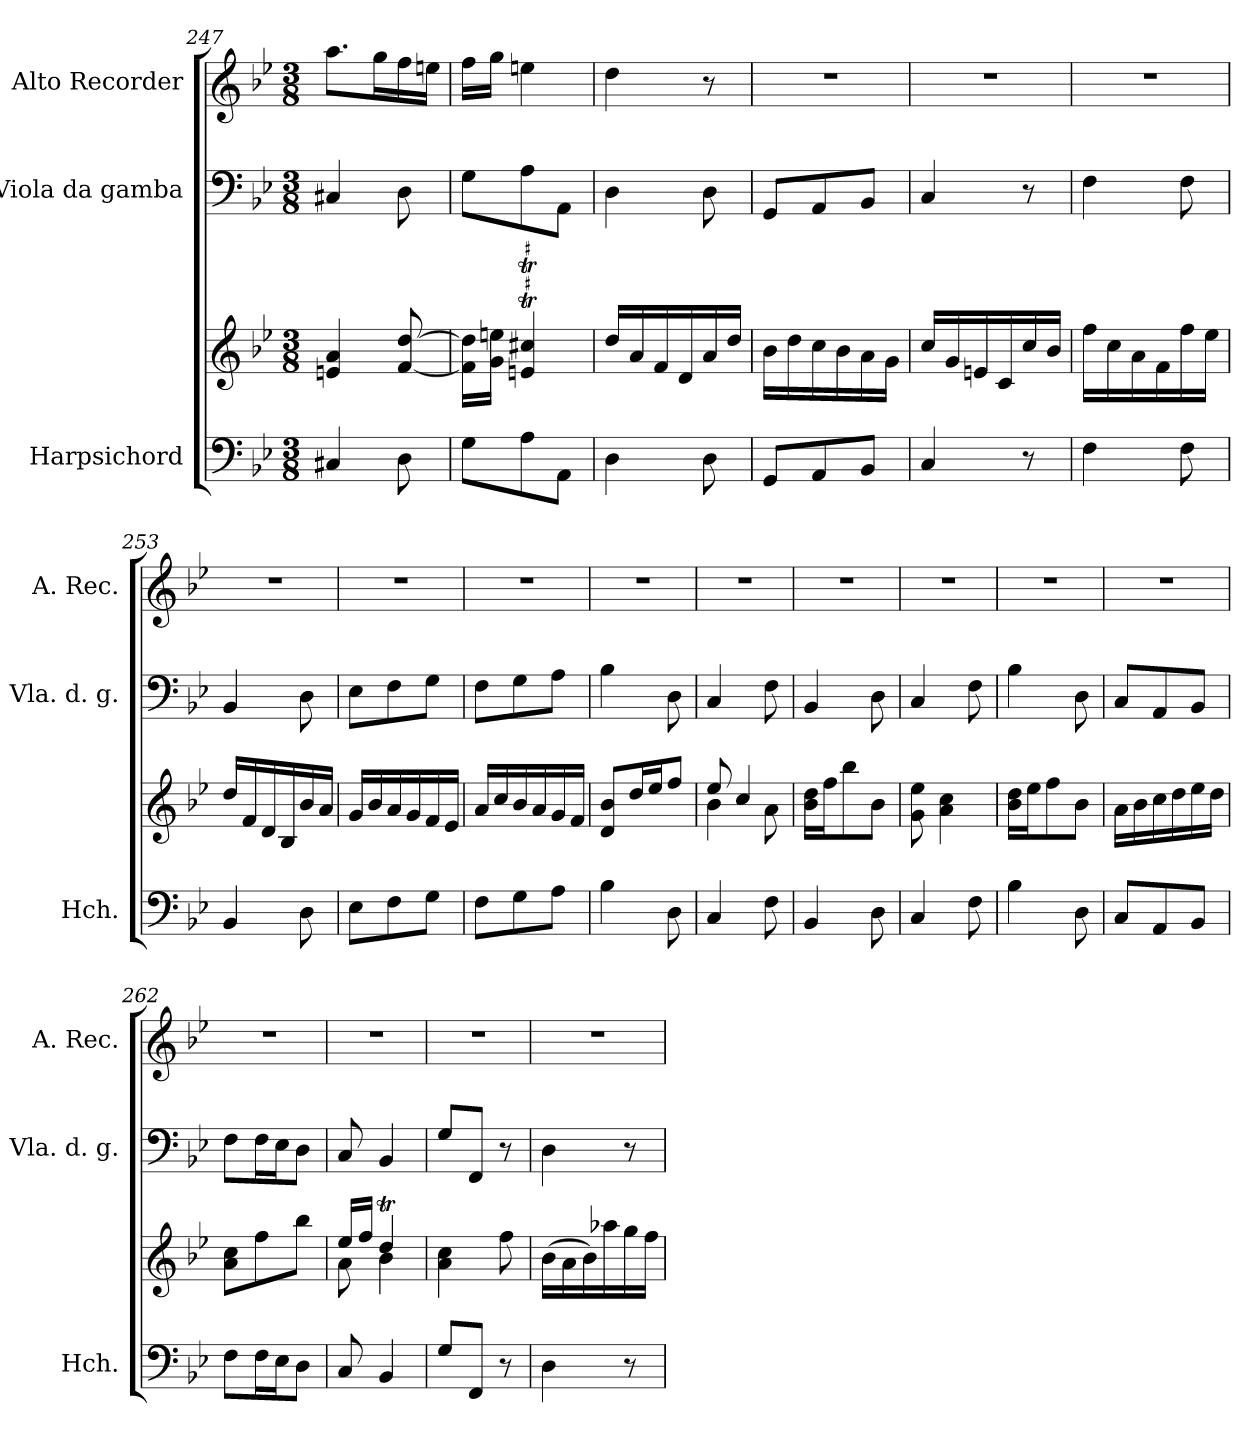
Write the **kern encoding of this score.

**kern	**kern	**kern	**kern
*part3	*part3	*part2	*part1
*staff4	*staff3	*staff2	*staff1
*I"Harpsichord	*	*I"Viola da gamba	*I"Alto Recorder
*I'Hch.	*	*I'Vla. d. g.	*I'A. Rec.
*clefF4	*clefG2	*clefF4	*clefG2
*k[b-e-]	*k[b-e-]	*k[b-e-]	*k[b-e-]
*B-:	*B-:	*B-:	*B-:
*M3/8	*M3/8	*M3/8	*M3/8
=247	=247	=247	=247
4C#X/	4en/ 4a/	4C#X/	8.aa\L
.	.	.	16gg\L
8D\	[8f/ [8dd/	8D\	16ff\
.	.	.	16een\JJ
=248	=248	=248	=248
8G\L	16f\] 16dd\]LL	8G\L	16ff\LL
.	16g\ 16een\JJ	.	16gg\JJ
8A\	4en/T 4cc#X/T	8A\	4een\
8AA\J	.	8AA\J	.
=249	=249	=249	=249
4D\	16dd/LL	4D\	4dd\
.	16a/	.	.
.	16f/	.	.
.	16d/	.	.
8D\	16a/	8D\	8r
.	16dd/JJ	.	.
=250	=250	=250	=250
8GG/L	16b-\LL	8GG/L	4.r
.	16dd\	.	.
8AA/	16cc\	8AA/	.
.	16b-\	.	.
8BB-/J	16a\	8BB-/J	.
.	16g\JJ	.	.
=251	=251	=251	=251
4C/	16cc/LL	4C/	4.r
.	16g/	.	.
.	16en/	.	.
.	16c/	.	.
8r	16cc/	8r	.
.	16b-/JJ	.	.
=252	=252	=252	=252
4F\	16ff\LL	4F\	4.r
.	16cc\	.	.
.	16a\	.	.
.	16f\	.	.
8F\	16ff\	8F\	.
.	16ee-\JJ	.	.
!!LO:LB:g=z
=253	=253	=253	=253
4BB-/	16dd/LL	4BB-/	4.r
.	16f/	.	.
.	16d/	.	.
.	16B-/	.	.
8D\	16b-/	8D\	.
.	16a/JJ	.	.
=254	=254	=254	=254
8E-\L	16g/LL	8E-\L	4.r
.	16b-/	.	.
8F\	16a/	8F\	.
.	16g/	.	.
8G\J	16f/	8G\J	.
.	16e-/JJ	.	.
=255	=255	=255	=255
8F\L	16a/LL	8F\L	4.r
.	16cc/	.	.
8G\	16b-/	8G\	.
.	16a/	.	.
8A\J	16g/	8A\J	.
.	16f/JJ	.	.
=256	=256	=256	=256
4B-\	8d/ 8b-/L	4B-\	4.r
.	16dd/L	.	.
.	16ee-/J	.	.
8D\	8ff/J	8D\	.
=257	=257	=257	=257
*	*^	*	*
4C/	8ee-/	4b-\	4C/	4.r
.	4cc/	.	.	.
8F\	.	8a\	8F\	.
*	*v	*v	*	*
=258	=258	=258	=258
4BB-/	16b-\ 16dd\LL	4BB-/	4.r
.	16ff\J	.	.
.	8bb-\	.	.
8D\	8b-\J	8D\	.
=259	=259	=259	=259
4C/	8g\ 8ee-\	4C/	4.r
.	4a\ 4cc\	.	.
8F\	.	8F\	.
=260	=260	=260	=260
4B-\	16b-\ 16dd\LL	4B-\	4.r
.	16ee-\J	.	.
.	8ff\	.	.
8D\	8b-\J	8D\	.
=261	=261	=261	=261
8C/L	16a\LL	8C/L	4.r
.	16b-\	.	.
8AA/	16cc\	8AA/	.
.	16dd\	.	.
8BB-/J	16ee-\	8BB-/J	.
.	16dd\JJ	.	.
=262	=262	=262	=262
8F\L	8a\ 8cc\L	8F\L	4.r
16F\L	8ff\	16F\L	.
16E-\J	.	16E-\J	.
8D\J	8bb-\J	8D\J	.
=263	=263	=263	=263
*	*^	*	*
8C/	16ee-/LL	8a\	8C/	4.r
.	16ff/JJ	.	.	.
4BB-/	4ddt/	4b-\	4BB-/	.
*	*v	*v	*	*
=264	=264	=264	=264
8G/L	4a\ 4cc\	8G/L	4.r
8FF/J	.	8FF/J	.
8r	8ff\	8r	.
=265	=265	=265	=265
4D\	(>16b-\LL	4D\	4.r
.	16a\	.	.
.	16b-\)	.	.
.	16aa-X\	.	.
8r	16gg\	8r	.
.	16ff\JJ	.	.
=	=	=	=
*-	*-	*-	*-
